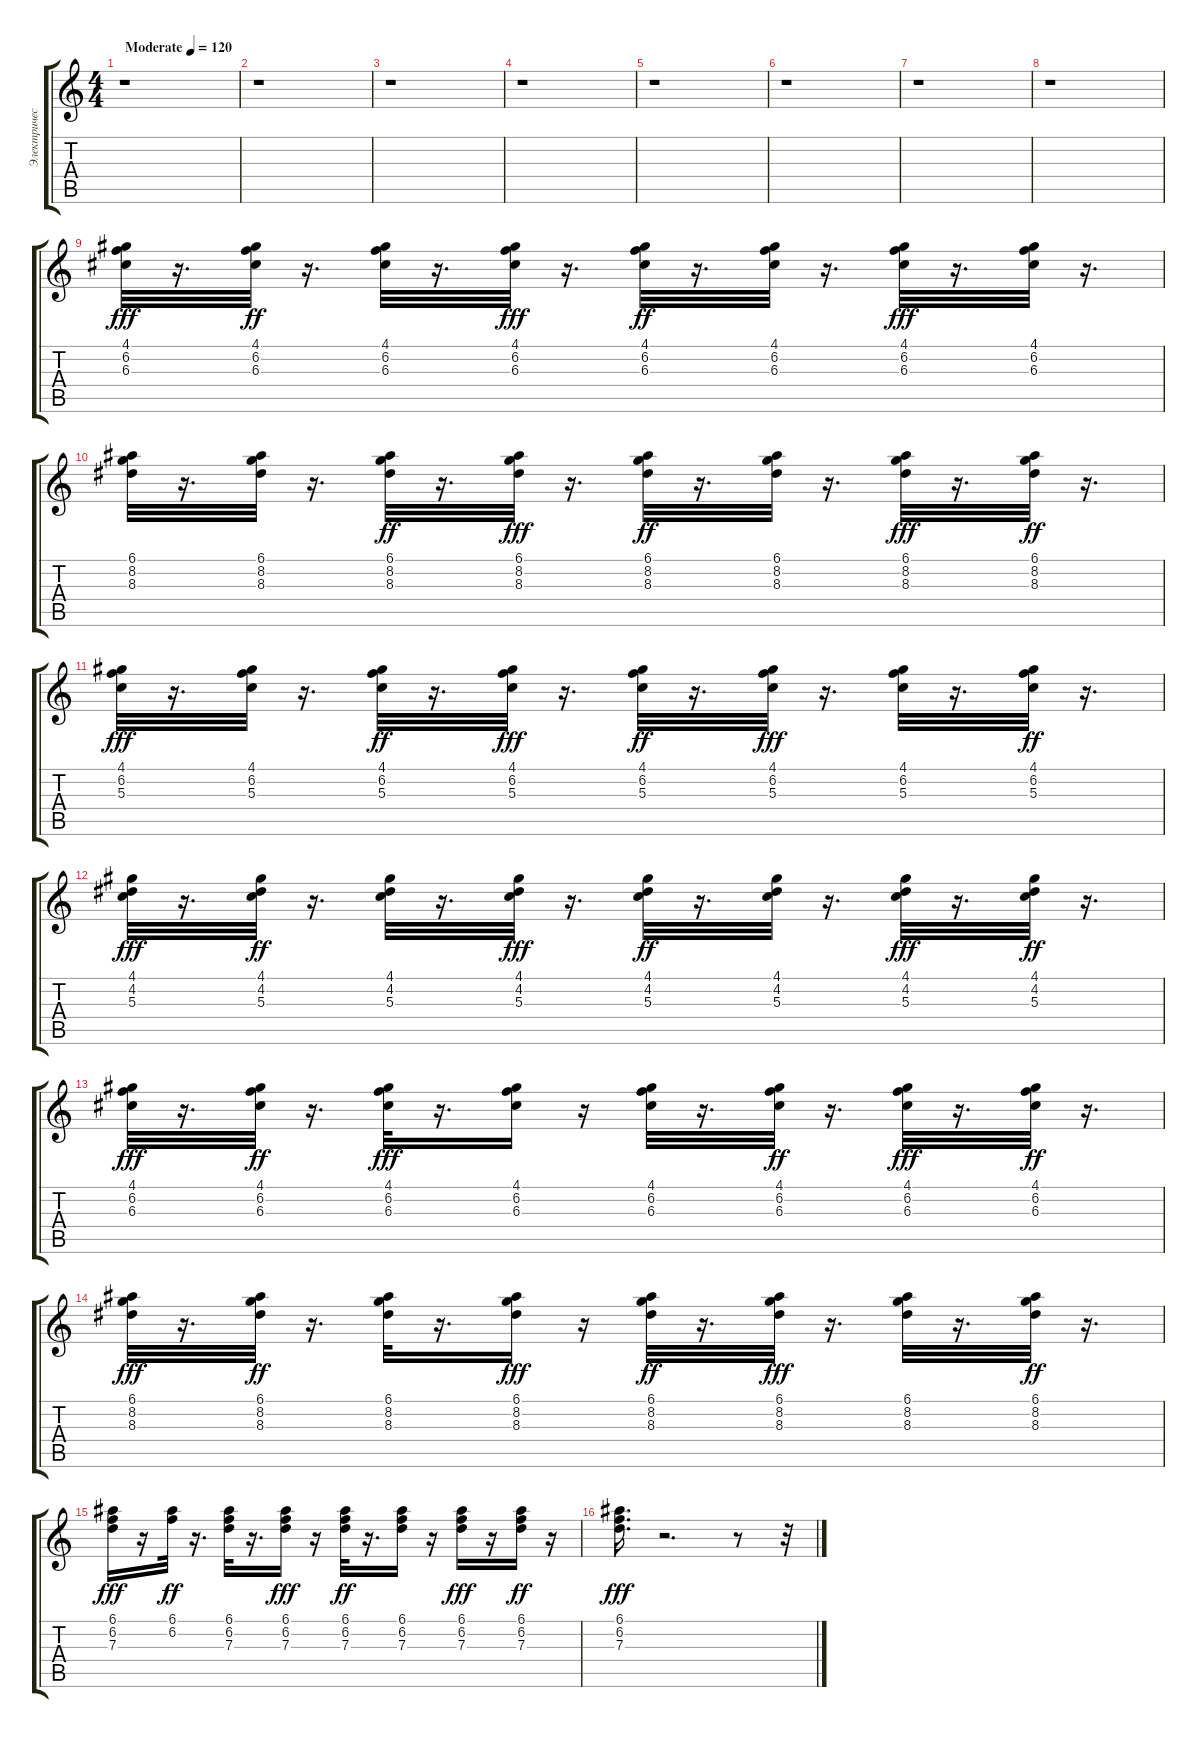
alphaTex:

\track ("Электрическая Гитара (д" "Электричес") {instrument electricguitarjazz}
\staff {score tabs}
\tuning (E4 B3 G3 D3 A2 E2) {hide}
\ts (4 4)
\tempo (120 "Moderate")
\clef g2
\ks c
r.1{dy fff instrument electricguitarjazz} |
r.1 |
r.1 |
r.1 |
r.1 |
r.1 |
r.1 |
r.1 |
(4.1 6.2 6.3).32 r.16{d} (4.1 6.2 6.3).32{dy ff} r.16{d} (4.1 6.2 6.3).32 r.16{d} (4.1 6.2 6.3).32{dy fff} r.16{d} (4.1 6.2 6.3).32{dy ff} r.16{d} (4.1 6.2 6.3).32 r.16{d} (4.1 6.2 6.3).32{dy fff} r.16{d} (4.1 6.2 6.3).32 r.16{d} |
(6.1 8.2 8.3).32 r.16{d} (6.1 8.2 8.3).32 r.16{d} (6.1 8.2 8.3).32{dy ff} r.16{d} (6.1 8.2 8.3).32{dy fff} r.16{d} (6.1 8.2 8.3).32{dy ff} r.16{d} (6.1 8.2 8.3).32 r.16{d} (6.1 8.2 8.3).32{dy fff} r.16{d} (6.1 8.2 8.3).32{dy ff} r.16{d} |
(4.1 6.2 5.3).32{dy fff} r.16{d} (4.1 6.2 5.3).32 r.16{d} (4.1 6.2 5.3).32{dy ff} r.16{d} (4.1 6.2 5.3).32{dy fff} r.16{d} (4.1 6.2 5.3).32{dy ff} r.16{d} (4.1 6.2 5.3).32{dy fff} r.16{d} (4.1 6.2 5.3).32 r.16{d} (4.1 6.2 5.3).32{dy ff} r.16{d} |
(4.1 4.2 5.3).32{dy fff} r.16{d} (4.1 4.2 5.3).32{dy ff} r.16{d} (4.1 4.2 5.3).32 r.16{d} (4.1 4.2 5.3).32{dy fff} r.16{d} (4.1 4.2 5.3).32{dy ff} r.16{d} (4.1 4.2 5.3).32 r.16{d} (4.1 4.2 5.3).32{dy fff} r.16{d} (4.1 4.2 5.3).32{dy ff} r.16{d} |
(4.1 6.2 6.3).32{dy fff} r.16{d} (4.1 6.2 6.3).32{dy ff} r.16{d} (4.1 6.2 6.3).32{dy fff} r.16{d} (4.1 6.2 6.3).16 r.16 (4.1 6.2 6.3).32 r.16{d} (4.1 6.2 6.3).32{dy ff} r.16{d} (4.1 6.2 6.3).32{dy fff} r.16{d} (4.1 6.2 6.3).32{dy ff} r.16{d} |
(6.1 8.2 8.3).32{dy fff} r.16{d} (6.1 8.2 8.3).32{dy ff} r.16{d} (6.1 8.2 8.3).32 r.16{d} (6.1 8.2 8.3).16{dy fff} r.16 (6.1 8.2 8.3).32{dy ff} r.16{d} (6.1 8.2 8.3).32{dy fff} r.16{d} (6.1 8.2 8.3).32 r.16{d} (6.1 8.2 8.3).32{dy ff} r.16{d} |
(6.1 6.2 7.3).16{dy fff} r.16 (6.1 6.2).32{dy ff} r.16{d} (6.1 6.2 7.3).32 r.16{d} (6.1 6.2 7.3).16{dy fff} r.16 (6.1 6.2 7.3).32{dy ff} r.16{d} (6.1 6.2 7.3).16 r.16 (6.1 6.2 7.3).16{dy fff} r.16 (6.1 6.2 7.3).16{dy ff} r.16 |
(6.1 6.2 7.3).16{d dy fff} r.2{d} r.8 r.32
